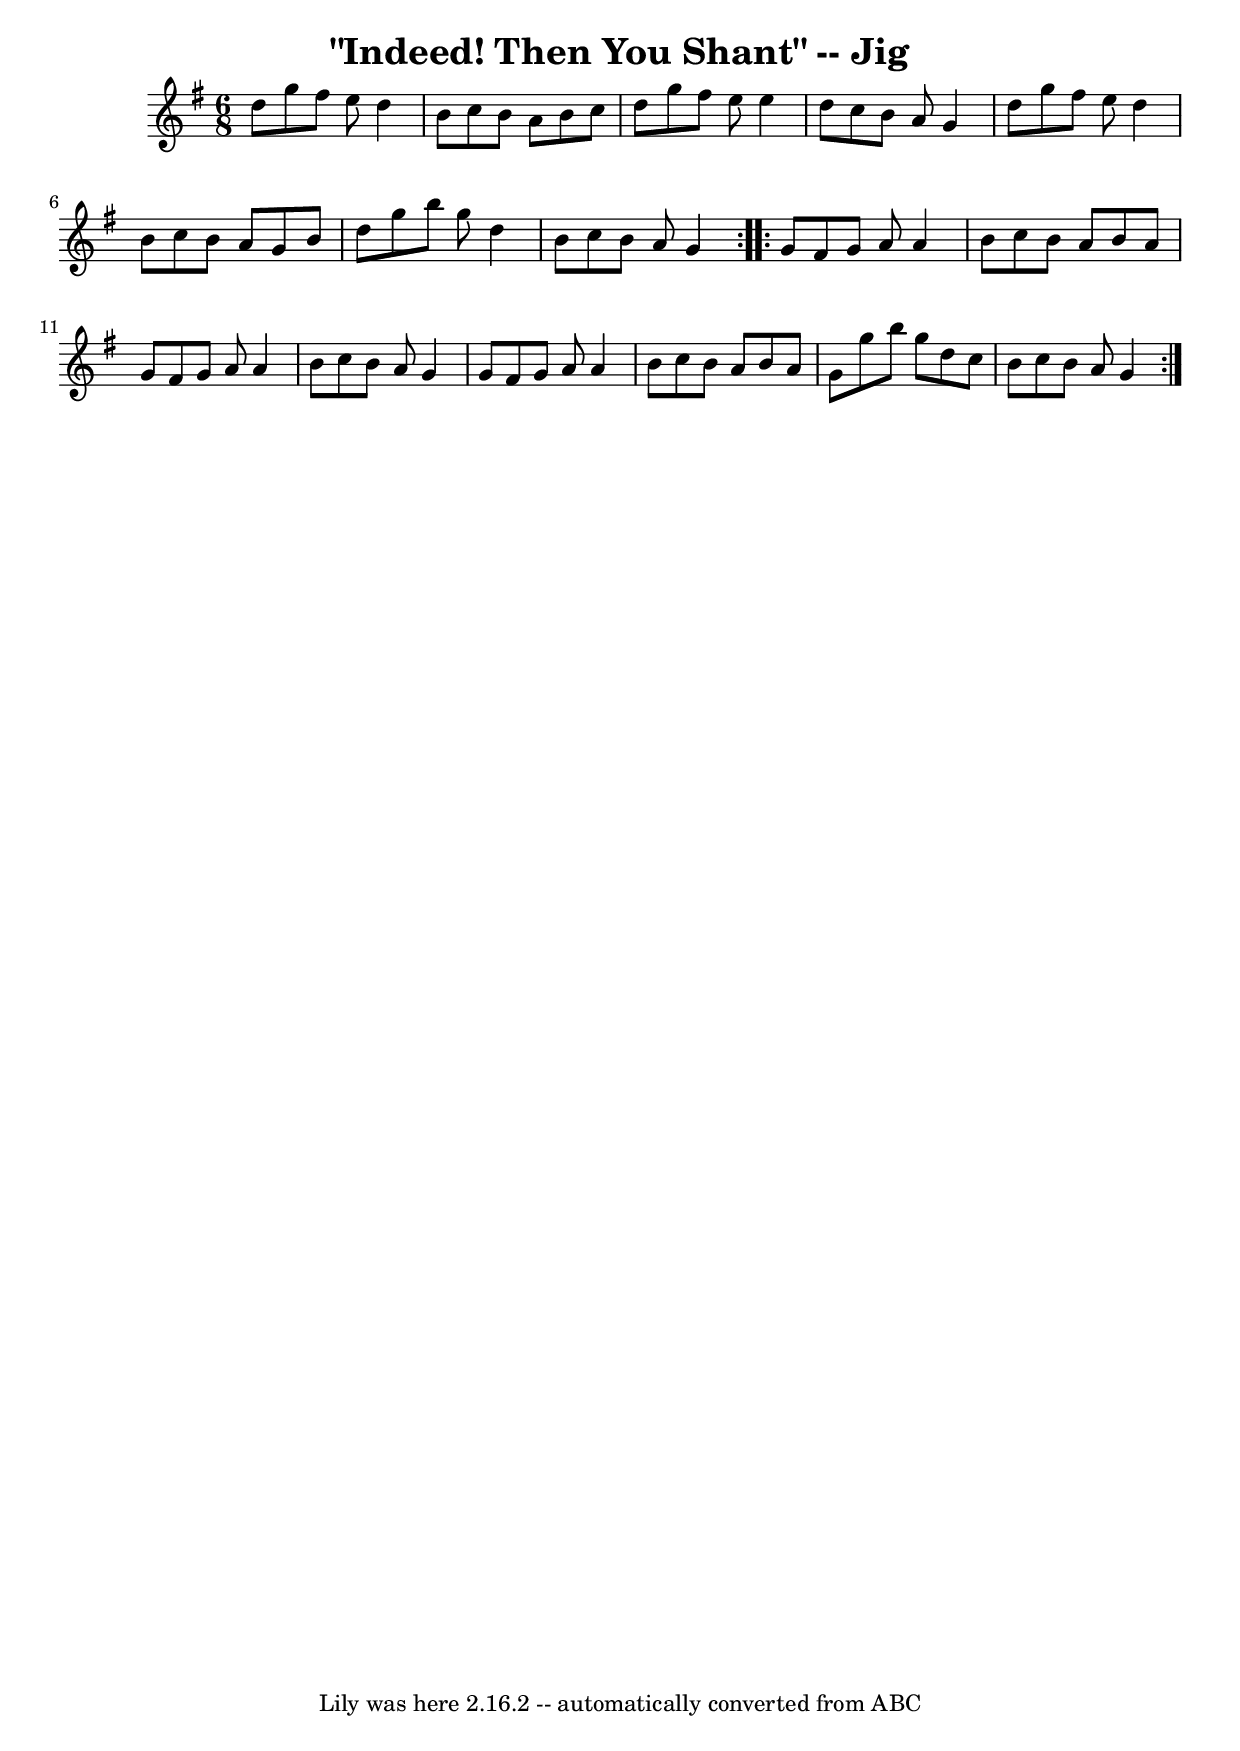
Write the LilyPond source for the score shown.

\version "2.16.2"
\include "Mammoth.ily"
\header {
  %% book = "Ryan's Mammoth Collection"
  crossRefNumber = "1"
  footnotes = "\\\\111 625"
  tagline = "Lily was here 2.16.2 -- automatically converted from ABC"
  title = "\"Indeed! Then You Shant\" -- Jig"

}
voicedefault =  {



  \repeat volta 2 {

    \time 6/8 
    \key g \major     d''8   |
    g''8 fis''8 e''8 d''4         b'8     |
    c''8 b'8 a'8 b'8 c''8 d''8    |
    g''8       fis''8 e''8 e''4 d''8     |
    c''8 b'8 a'8 g'4         d''8     |
    g''8 fis''8 e''8 d''4 b'8    |
    c''8        b'8 a'8 g'8 b'8 d''8     |
    g''8 b''8 g''8 d''4         b'8     |
    c''8 b'8 a'8 g'4  
  }     
  \repeat volta 2 {     g'8    |
    fis'8 g'8 a'8 a'4 b'8    |
    c''8 b'8 a'8      b'8 a'8 g'8     |
    fis'8 g'8 a'8 a'4 b'8     |
    c''8 b'8 a'8 g'4 g'8    |
    fis'8 g'8 a'8      a'4 b'8     |
    c''8 b'8 a'8 b'8 a'8 g'8    |
         g''8 b''8 g''8 d''8 c''8 b'8     |
    c''8 b'8 a'8  
    g'4  
  }   

}

\score{
  <<

    \context Staff="default"
    {
      \voicedefault 
      
    }

  >>
  \layout {
    
  }
  \midi {
  }

}
